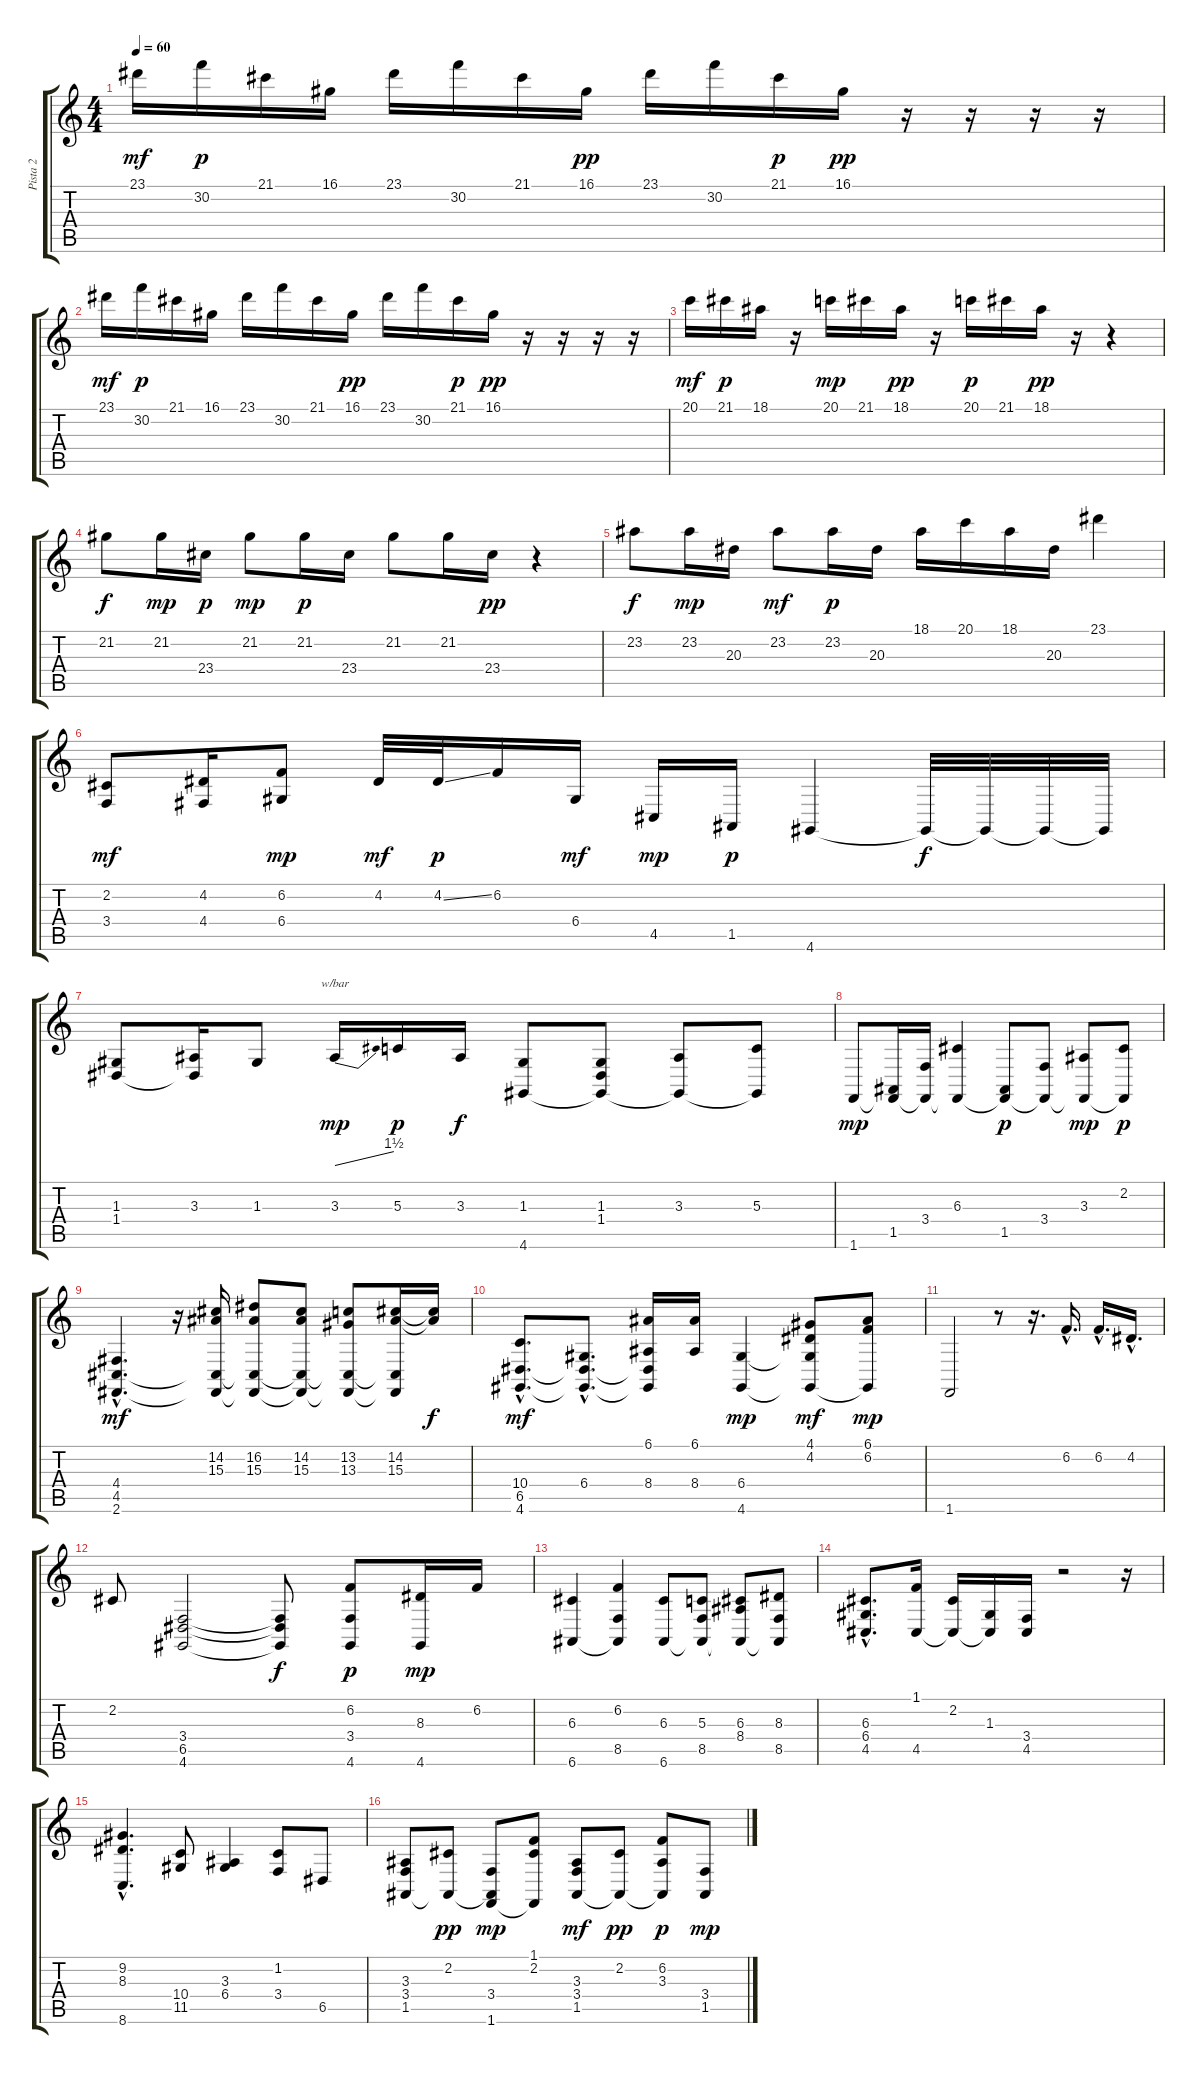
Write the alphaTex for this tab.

\track ("Pista 2" "Pista 2") {instrument brightacousticpiano}
\staff {score tabs}
\tuning (E4 B3 G3 D3 A2 E2) {hide}
\ts (4 4)
\section ("" "")
\tempo 60
\clef g2
\ks c
23.1.16{dy mf instrument brightacousticpiano} 30.2.16{dy p} 21.1.16 16.1.16 23.1.16 30.2.16 21.1.16 16.1.16{dy pp} 23.1.16 30.2.16 21.1.16{dy p} 16.1.16{dy pp} r.16 r.16 r.16 r.16 |
23.1.16{dy mf} 30.2.16{dy p} 21.1.16 16.1.16 23.1.16 30.2.16 21.1.16 16.1.16{dy pp} 23.1.16 30.2.16 21.1.16{dy p} 16.1.16{dy pp} r.16 r.16 r.16 r.16 |
20.1.16{dy mf} 21.1.16{dy p} 18.1.16 r.16 20.1.16{dy mp} 21.1.16 18.1.16{dy pp} r.16 20.1.16{dy p} 21.1.16 18.1.16{dy pp} r.16 r.4 |
21.2.8{dy f} 21.2.16{dy mp} 23.4.16{dy p} 21.2.8{dy mp} 21.2.16{dy p} 23.4.16 21.2.8 21.2.16 23.4.16{dy pp} r.4 |
23.2.8{dy f} 23.2.16{dy mp} 20.3.16 23.2.8{dy mf} 23.2.16{dy p} 20.3.16 18.1.16 20.1.16 18.1.16 20.3.16 23.1.4 |
(2.2 3.4).8{dy mf} (4.2 4.4).16 (6.2 6.4).8{dy mp} 4.2.32{dy mf} 4.2{ss}.32{dy p} 6.2.16 6.4.16{dy mf} 4.5.16{dy mp} 1.5.16{dy p} 4.6.4 4.6{t}.32{dy f} 4.6{t}.32 4.6{t}.32 4.6{t}.32 |
(1.3 1.4).8 (3.3 1.4{t}).16 1.3.8 3.3.16{tbe (dive default 0 0 60 6) dy mp} 5.3.16{dy p} 3.3.16{dy f} (1.3 4.6).8 (1.3 1.4 4.6{t}).8 (3.3 4.6{t}).8 (5.3 4.6{t}).8 |
1.6.8{dy mp} (1.5 1.6{t}).16 (3.4 1.6{t}).16 (6.3 1.6{t}).4 (1.5 1.6{t}).8{dy p} (3.4 1.6{t}).8 (3.3 1.6{t}).8{dy mp} (2.2 1.6{t}).8{dy p} |
(4.4{hac} 4.5{hac} 2.6{hac}).4{d dy mf} r.16 (14.2 15.3 4.5{t} 2.6{t}).16 (16.2 15.3 4.5{t} 2.6{t}).8 (14.2 15.3 4.5{t} 2.6{t}).8 (13.2 13.3 4.5{t} 2.6{t}).8 (14.2 15.3 4.5{t} 2.6{t}).16 (14.2{t} 15.3{t}).16{dy f} |
(10.4{hac} 6.5{hac} 4.6{hac}).8{d dy mf} (6.4{hac} 6.5{hac t} 4.6{hac t}).8{d} (6.1 8.4 6.5{t} 4.6{t}).16 (6.1 8.4).16 (6.4 4.6).4{dy mp} (4.1 4.2 6.4{t} 4.6{t}).8{dy mf} (6.1 6.2 4.6{t}).8{dy mp} |
1.6.2 r.8 r.16{d} 6.2{hac}.16{d} 6.2{hac}.16{d} 4.2{hac}.16{d} |
2.2.8 (3.4 6.5 4.6).2 (3.4{t} 6.5{t} 4.6{t}).8{dy f} (6.2 3.4 4.6).8{dy p} (8.3 4.6).16{dy mp} 6.2.16 |
(6.3 6.6).4 (6.2 8.5 6.6{t}).4 (6.3 6.6).8 (5.3 8.5 6.6{t}).8 (6.3 8.4 6.6{t}).8 (8.3 8.5 6.6{t}).8 |
(6.3{hac} 6.4{hac} 4.5{hac}).8{d} (1.1 4.5).16 (2.2 4.5{t}).16 (1.3 4.5{t}).16 (3.4 4.5).16 r.2 r.16 |
(9.2{hac} 8.3{hac} 8.6{hac}).4{d} (10.4 11.5).8 (3.3 6.4).4 (1.2 3.4).8 6.5.8 |
(3.3 3.4 1.5).8 (2.2 1.5{t}).8{dy pp} (3.4 1.5{t} 1.6).8{dy mp} (1.1 2.2 1.6{t}).8 (3.3 3.4 1.5).8{dy mf} (2.2 1.5{t}).8{dy pp} (6.2 3.3 1.5{t}).8{dy p} (3.4 1.5).8{dy mp}
